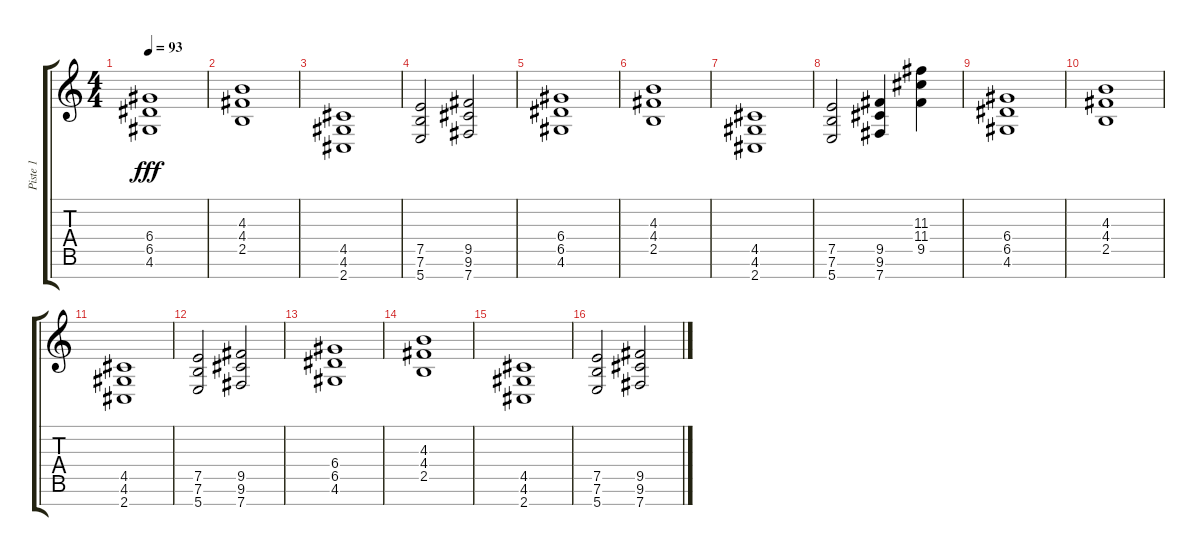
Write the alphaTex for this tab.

\track ("Piste 1" "Piste 1") {instrument distortionguitar}
\staff {score tabs}
\tuning (E4 B3 G3 D3 A2 E2 B1) {hide}
\ts (4 4)
\tempo 93
\clef g2
\ks c
(6.4 6.5 4.6).1{dy fff} |
(4.3 4.4 2.5).1 |
(4.5 4.6 2.7).1 |
(7.5 7.6 5.7).2 (9.5 9.6 7.7).2 |
(6.4 6.5 4.6).1 |
(4.3 4.4 2.5).1 |
(4.5 4.6 2.7).1 |
(7.5 7.6 5.7).2 (9.5 9.6 7.7).4 (11.3 11.4 9.5).4 |
(6.4 6.5 4.6).1 |
(4.3 4.4 2.5).1 |
(4.5 4.6 2.7).1 |
(7.5 7.6 5.7).2 (9.5 9.6 7.7).2 |
(6.4 6.5 4.6).1 |
(4.3 4.4 2.5).1 |
(4.5 4.6 2.7).1 |
(7.5 7.6 5.7).2 (9.5 9.6 7.7).2
